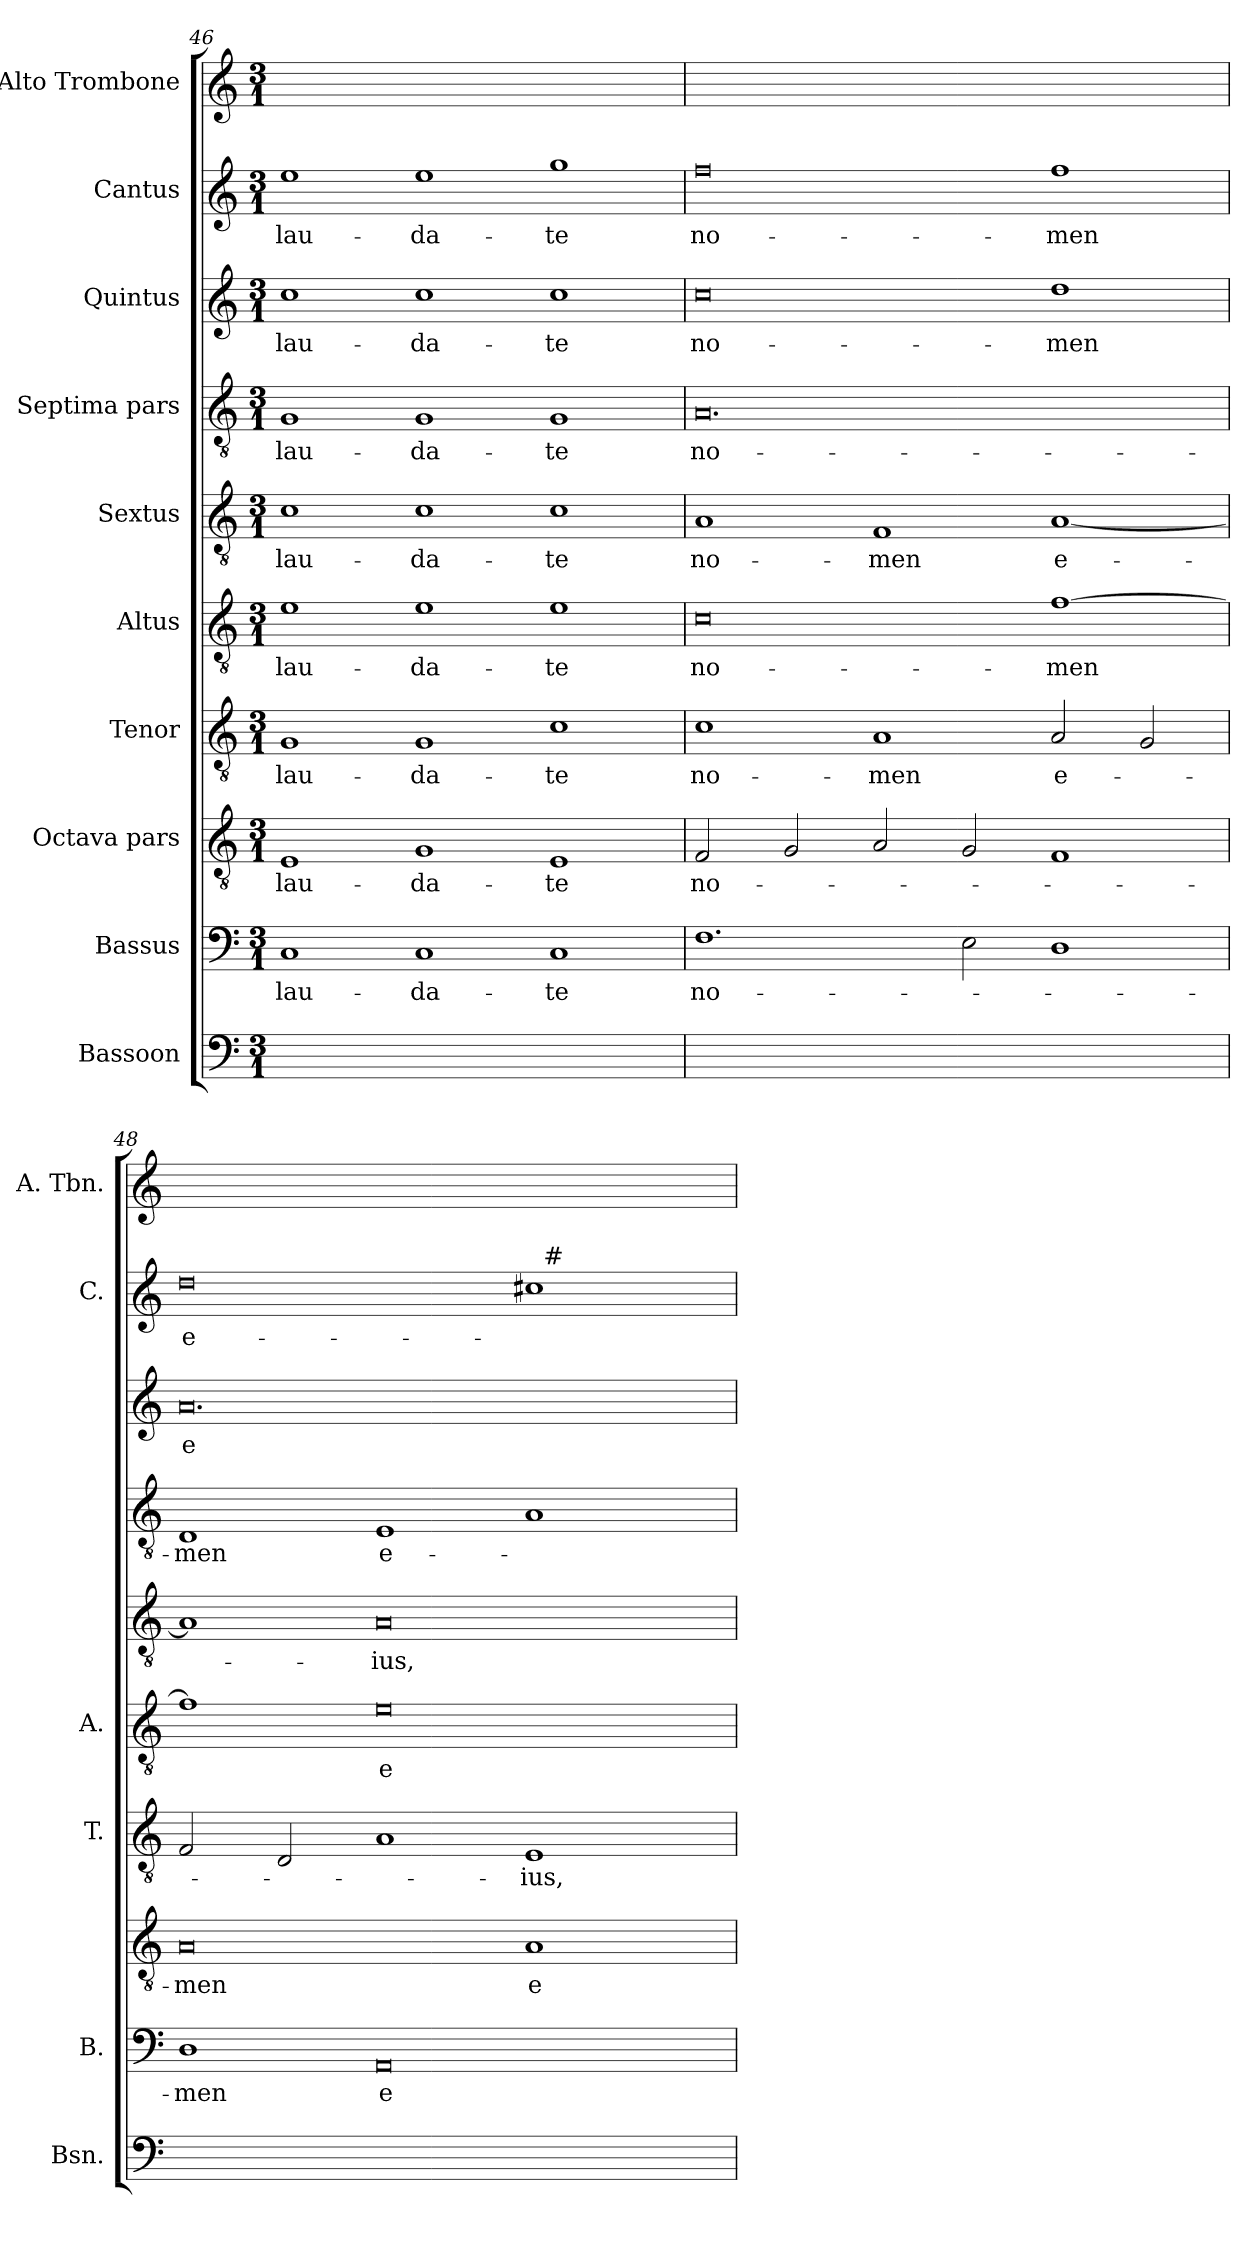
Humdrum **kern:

**kern	**text	**kern	**text	**kern	**text	**kern	**text	**kern	**text	**kern	**text	**kern	**text	**kern	**text	**kern	**text	**kern	**text
*part10	*part10	*part9	*part9	*part8	*part8	*part7	*part7	*part6	*part6	*part5	*part5	*part4	*part4	*part3	*part3	*part2	*part2	*part1	*part1
*staff10	*staff10	*staff9	*staff9	*staff8	*staff8	*staff7	*staff7	*staff6	*staff6	*staff5	*staff5	*staff4	*staff4	*staff3	*staff3	*staff2	*staff2	*staff1	*staff1
*I"Bassoon	*	*I"Bassus	*	*I"Octava pars	*	*I"Tenor	*	*I"Altus	*	*I"Sextus	*	*I"Septima pars	*	*I"Quintus	*	*I"Cantus	*	*I"Alto Trombone	*
*I'Bsn.	*	*I'B.	*	*	*	*I'T.	*	*I'A.	*	*	*	*	*	*	*	*I'C.	*	*I'A. Tbn.	*
*clefF4	*	*clefF4	*	*clefGv2	*	*clefGv2	*	*clefGv2	*	*clefGv2	*	*clefGv2	*	*clefG2	*	*clefG2	*	*clefG2	*
*	*	*	*	*ITrd7c12	*	*ITrd7c12	*	*ITrd7c12	*	*ITrd7c12	*	*	*	*	*	*	*	*	*
*k[]	*	*k[]	*	*k[]	*	*k[]	*	*k[]	*	*k[]	*	*k[]	*	*k[]	*	*k[]	*	*k[]	*
*C:	*	*C:	*	*C:	*	*C:	*	*C:	*	*C:	*	*C:	*	*C:	*	*C:	*	*C:	*
*M3/1	*	*M3/1	*	*M3/1	*	*M3/1	*	*M3/1	*	*M3/1	*	*M3/1	*	*M3/1	*	*M3/1	*	*M3/1	*
=46	=46	=46	=46	=46	=46	=46	=46	=46	=46	=46	=46	=46	=46	=46	=46	=46	=46	=46	=46
!	!	!	!LO:LY:b	!	!LO:LY:b	!	!LO:LY:b	!	!LO:LY:b	!	!LO:LY:b	!	!LO:LY:b	!	!LO:LY:b	!	!LO:LY:b	!	!
1Cyy	lau-	1C	lau-	1EE	lau-	1GG	lau-	1E	lau-	1C	lau-	1G	lau-	1cc	lau-	1ee	lau-	1eeyy	lau-
!	!	!	!LO:LY:b	!	!LO:LY:b	!	!LO:LY:b	!	!LO:LY:b	!	!LO:LY:b	!	!LO:LY:b	!	!LO:LY:b	!	!LO:LY:b	!	!
1Cyy	-da-	1C	-da-	1GG	-da-	1GG	-da-	1E	-da-	1C	-da-	1G	-da-	1cc	-da-	1ee	-da-	1eeyy	-da-
!	!	!	!LO:LY:b	!	!LO:LY:b	!	!LO:LY:b	!	!LO:LY:b	!	!LO:LY:b	!	!LO:LY:b	!	!LO:LY:b	!	!LO:LY:b	!	!
1Cyy	-te	1C	-te	1EE	-te	1C	-te	1E	-te	1C	-te	1G	-te	1cc	-te	1gg	-te	1ggyy	-te
=47	=47	=47	=47	=47	=47	=47	=47	=47	=47	=47	=47	=47	=47	=47	=47	=47	=47	=47	=47
!	!	!	!LO:LY:b	!	!LO:LY:b	!	!LO:LY:b	!	!LO:LY:b	!	!LO:LY:b	!	!LO:LY:b	!	!LO:LY:b	!	!LO:LY:b	!	!
1.Fyy	no-	1.F	no-	2FF/	no-	1C	no-	0C	no-	1AA	no-	0.A	no-	0cc	no-	0ff	no-	0ffyy	no-
.	.	.	.	2GG/	.	.	.	.	.	.	.	.	.	.	.	.	.	.	.
!	!	!	!	!	!	!	!LO:LY:b	!	!	!	!LO:LY:b	!	!	!	!	!	!	!	!
.	.	.	.	2AA/	.	1AA	-men	.	.	1FF	-men	.	.	.	.	.	.	.	.
2E\yy	.	2E\	.	2GG/	.	.	.	.	.	.	.	.	.	.	.	.	.	.	.
!	!	!	!	!	!	!	!LO:LY:b	!	!LO:LY:b	!	!LO:LY:b	!	!	!	!LO:LY:b	!	!LO:LY:b	!	!
1Dyy	.	1D	.	1FF	.	2AA/	e-	[1F	-men	[1AA	e-	.	.	1dd	-men	1ff	-men	1ffyy	-men
.	.	.	.	.	.	2GG/	.	.	.	.	.	.	.	.	.	.	.	.	.
!!LO:LB:g=z
=48	=48	=48	=48	=48	=48	=48	=48	=48	=48	=48	=48	=48	=48	=48	=48	=48	=48	=48	=48
!	!	!	!LO:LY:b	!	!LO:LY:b	!	!	!	!	!	!	!	!LO:LY:b	!	!LO:LY:b	!	!LO:LY:b	!	!
*	*	*	*	*	*	*	*	*	*	*	*	*	*	*	*	*^	*	*	*
1Dyy	-men	1D	-men	0AA	-men	2FF/	.	1F]	.	1AA]	.	1D	-men	0.a	e-	0dd	1ryy	e-	0ddyy	e-
.	.	.	.	.	.	2DD/	.	.	.	.	.	.	.	.	.	.	.	.	.	.
!	!	!	!LO:LY:b	!	!	!	!	!	!LO:LY:b	!	!LO:LY:b	!	!LO:LY:b	!	!	!	!	!	!	!
0AAyy	e-	0AA	e-	.	.	1AA	.	0E	e-	0AA	-ius,	1E	e-	.	.	.	1ryy	.	.	.
!	!	!	!	!	!LO:LY:b	!	!LO:LY:b	!	!	!	!	!	!	!	!	!	!	!	!	!
.	.	.	.	1AA	e-	1EE	-ius,	.	.	.	.	1A	.	.	.	1cc#	32ryy	.	1cc#yy	.
!	!	!	!	!	!	!	!	!	!	!	!	!	!	!	!	!	!LO:TX:a:t=#	!	!	!
.	.	.	.	.	.	.	.	.	.	.	.	.	.	.	.	.	2ryy	.	.	.
.	.	.	.	.	.	.	.	.	.	.	.	.	.	.	.	.	4...ryy	.	.	.
*	*	*	*	*	*	*	*	*	*	*	*	*	*	*	*	*v	*v	*	*	*
=	=	=	=	=	=	=	=	=	=	=	=	=	=	=	=	=	=	=	=
*-	*-	*-	*-	*-	*-	*-	*-	*-	*-	*-	*-	*-	*-	*-	*-	*-	*-	*-	*-
